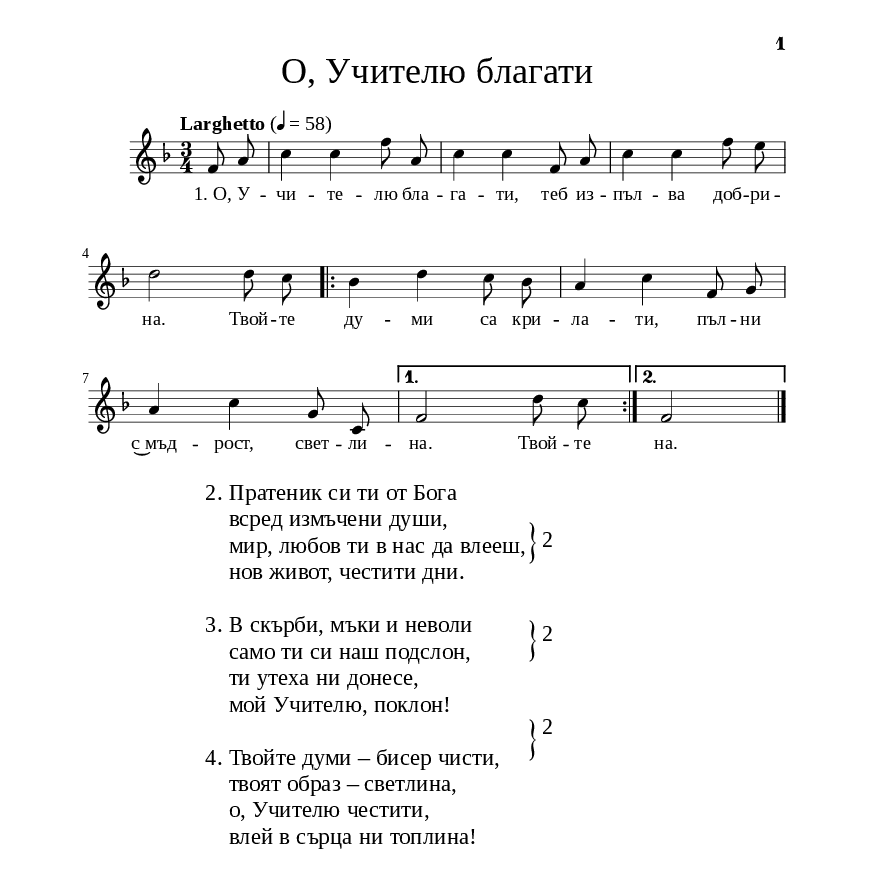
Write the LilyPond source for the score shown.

\version "2.24.4"

% include paper part and global functions
\include "include/globals.ily"

"rightBraces051" = \markup {
  \column {
    % repeat braces
    \translate #'(0 . -5.5 )
    \right-brace #20

    \translate #'(0 . -10.0 )
    \right-brace #20

    \translate #'(0 . -10.0 )
    \right-brace #20
  }
  \column {
    % repeat numbers
    \translate #'(0 . -6.1 )
    2

    \translate #'(0 . -12.0 )
    2

    \translate #'(0 . -12.0 )
    2
  }
}

\bookpart {
  \label #'ref051
  \tocItem \markup "О, Учителю благати"
  \include "include/bookpart-paper.ily"
  \score {
    \include "include/score-layout.ily"

    \new Voice \absolute  {
      \clef treble
      \key f \major
      \time 3/4
      \tempoFunc "Larghetto" 4 "58"
      \partial 4
      \autoBeamOff
      f'8 a' c''4 c'' f''8 a' | c''4 c'' f'8 a' | c''4 c'' f''8 e'' \break
      d''2 d''8 c'' \repeat volta 2 {
        | bes'4 d'' c''8 bes' | a'4 c'' f'8 g' \break |
        a'4 c'' g'8 c'8 |
      } \alternative { { f'2 d''8 c''  | } { f'2 \break } } \bar "|."
    }

    \addlyrics {
      "1. О," У -- чи -- те -- лю бла -- га -- ти, теб из -- пъл -- ва доб -- ри --
      на. Твой -- те ду -- ми са кри -- ла -- ти, пъл -- ни
      с~мъд -- рост, свет -- ли -- на. Твой -- те на.
    }

    \header {
      title = \titleFunc #'ref_desc_2 "О, Учителю благати" "O, Učitelju blagati "
    }

    \midi{}

  } % score

  \markup \fontsize #bgCoupletFontSize {
    \hspace #15
    \override #`(baseline-skip . ,bgCoupletBaselineSkip)
    \column {
      \line {   2. Пратеник си ти от Бога}

      \line {   "   "всред измъчени души,}

      \line {   "   "мир, любов ти в нас да влееш,}

      \line {   "   "нов живот, честити дни.}

      \line {   "   "}

      \line {   3. В скърби, мъки и неволи }

      \line {   "   "само ти си наш подслон,}

      \line {   "   "ти утеха ни донесе,}

      \line {   "   "мой Учителю, поклон!}

      \line {   "   "}

      \line {   4. Твойте думи – бисер чисти,}

      \line {   "   "твоят образ – светлина,}

      \line {   "   "о, Учителю честити,}

      \line {   "   "влей в сърца ни топлина!}
    }\"rightBraces051"

  } % markup


} % bookpart
